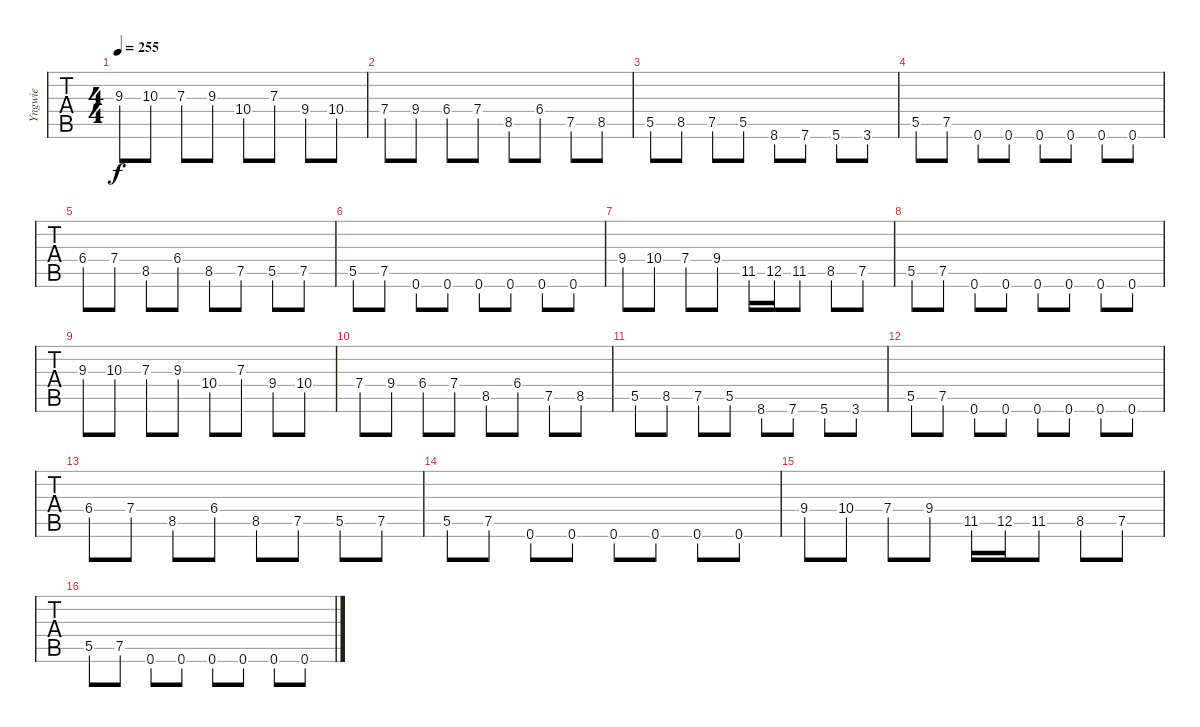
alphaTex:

\track ("Yngwie" "Yngwie") {instrument distortionguitar}
\staff {tabs}
\tuning (Eb4 Bb3 Gb3 Db3 Ab2 Eb2) {hide}
\ts (4 4)
\tempo 255
\clef g2
\ks c
9.3.8{dy f} 10.3.8 7.3.8 9.3.8 10.4.8 7.3.8 9.4.8 10.4.8 |
7.4.8 9.4.8 6.4.8 7.4.8 8.5.8 6.4.8 7.5.8 8.5.8 |
5.5.8 8.5.8 7.5.8 5.5.8 8.6.8 7.6.8 5.6.8 3.6.8 |
5.5.8{volume 13 instrument distortionguitar} 7.5.8 0.6.8 0.6.8 0.6.8 0.6.8 0.6.8 0.6.8 |
6.4.8 7.4.8 8.5.8 6.4.8 8.5.8 7.5.8 5.5.8 7.5.8 |
5.5.8 7.5.8 0.6.8 0.6.8 0.6.8 0.6.8 0.6.8 0.6.8 |
9.4.8 10.4.8 7.4.8 9.4.8 11.5.16 12.5.16 11.5.8 8.5.8 7.5.8 |
5.5.8 7.5.8 0.6.8 0.6.8 0.6.8 0.6.8 0.6.8 0.6.8 |
9.3.8 10.3.8 7.3.8 9.3.8 10.4.8 7.3.8 9.4.8 10.4.8 |
7.4.8 9.4.8 6.4.8 7.4.8 8.5.8 6.4.8 7.5.8 8.5.8 |
5.5.8 8.5.8 7.5.8 5.5.8 8.6.8 7.6.8 5.6.8 3.6.8 |
5.5.8{volume 13 instrument distortionguitar} 7.5.8 0.6.8 0.6.8 0.6.8 0.6.8 0.6.8 0.6.8 |
6.4.8 7.4.8 8.5.8 6.4.8 8.5.8 7.5.8 5.5.8 7.5.8 |
5.5.8 7.5.8 0.6.8 0.6.8 0.6.8 0.6.8 0.6.8 0.6.8 |
9.4.8 10.4.8 7.4.8 9.4.8 11.5.16 12.5.16 11.5.8 8.5.8 7.5.8 |
5.5.8 7.5.8 0.6.8 0.6.8 0.6.8 0.6.8 0.6.8 0.6.8
